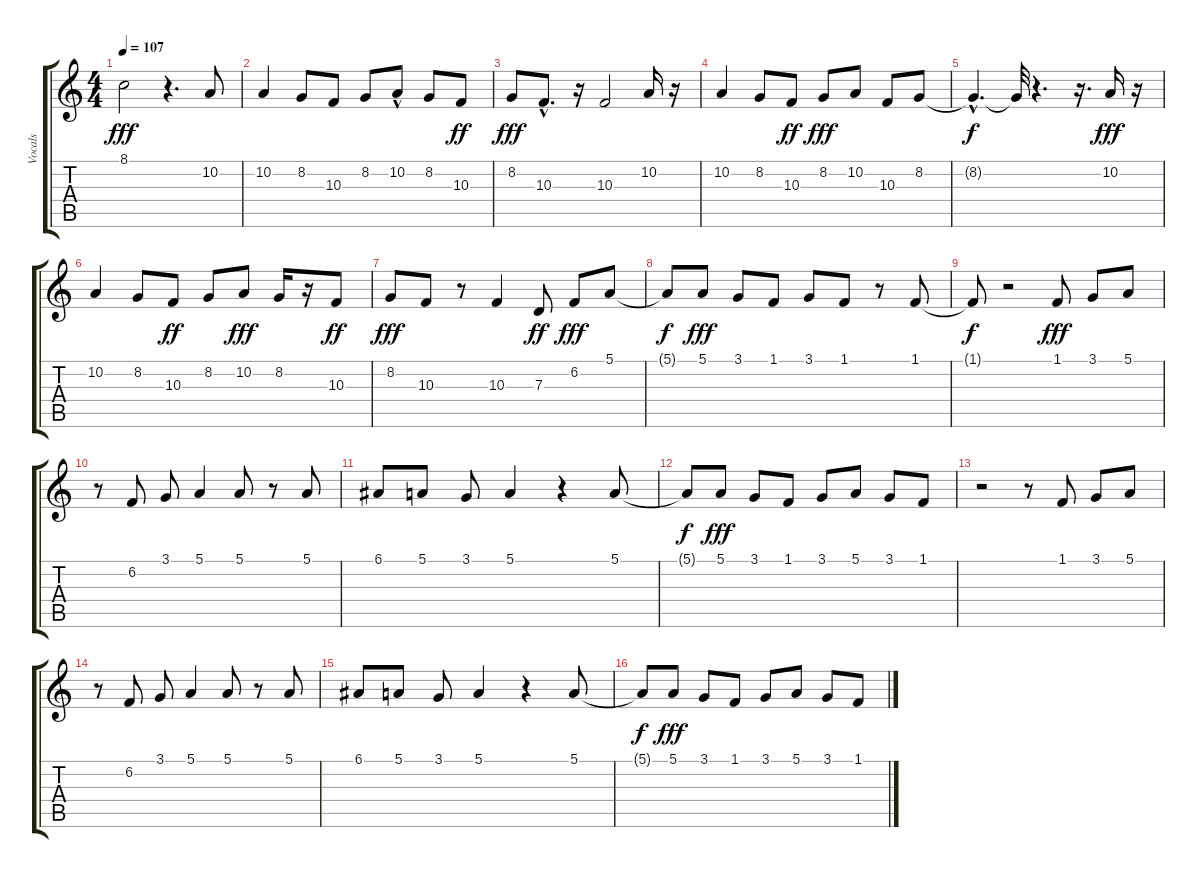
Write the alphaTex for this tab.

\track ("Vocals" "Vocals") {instrument trumpet}
\staff {score tabs}
\tuning (E4 B3 G3 D3 A2 E2) {hide}
\ts (4 4)
\tempo 107
\clef g2
\ks c
8.1.2{dy fff} r.4{d} 10.2.8 |
10.2.4 8.2.8 10.3.8 8.2.8 10.2{hac}.8 8.2.8 10.3.8{dy ff} |
8.2.8{dy fff} 10.3{hac}.8{d} r.16 10.3.2 10.2.16 r.16 |
10.2.4 8.2.8 10.3.8{dy ff} 8.2.8{dy fff} 10.2.8 10.3.8 8.2.8 |
8.2{hac t}.4{d dy f} 8.2{t}.32 r.4{d} r.16{d} 10.2.16{dy fff} r.16 |
10.2.4 8.2.8 10.3.8{dy ff} 8.2.8 10.2.8{dy fff} 8.2.16 r.16 10.3.8{dy ff} |
8.2.8{dy fff} 10.3.8 r.8 10.3.4 7.3.8{dy ff} 6.2.8{dy fff} 5.1.8 |
5.1{t}.8{dy f} 5.1.8{dy fff} 3.1.8 1.1.8 3.1.8 1.1.8 r.8 1.1.8 |
1.1{t}.8{dy f} r.2 1.1.8{dy fff} 3.1.8 5.1.8 |
r.8 6.2.8 3.1.8 5.1.4 5.1.8 r.8 5.1.8 |
6.1.8 5.1.8 3.1.8 5.1.4 r.4 5.1.8 |
5.1{t}.8{dy f} 5.1.8{dy fff} 3.1.8 1.1.8 3.1.8 5.1.8 3.1.8 1.1.8 |
r.2 r.8 1.1.8 3.1.8 5.1.8 |
r.8 6.2.8 3.1.8 5.1.4 5.1.8 r.8 5.1.8 |
6.1.8 5.1.8 3.1.8 5.1.4 r.4 5.1.8 |
5.1{t}.8{dy f} 5.1.8{dy fff} 3.1.8 1.1.8 3.1.8 5.1.8 3.1.8 1.1.8
